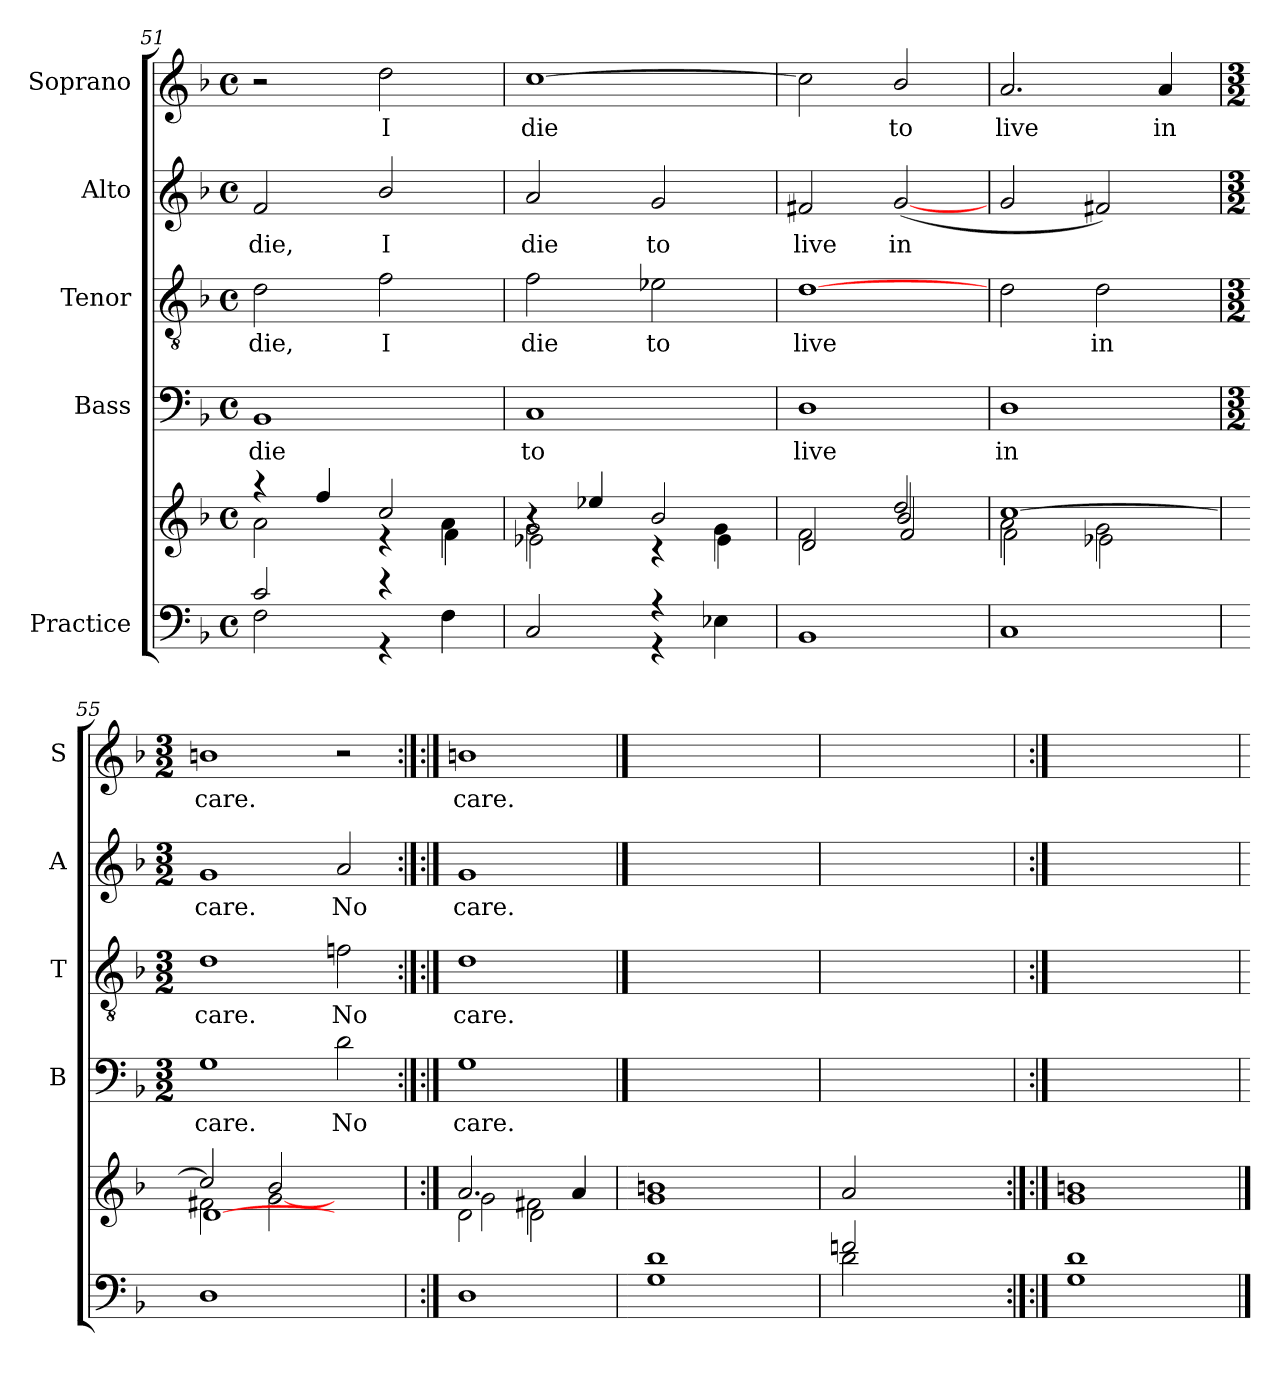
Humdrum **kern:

**kern	**kern	**kern	**text	**kern	**text	**kern	**text	**kern	**text
*part5	*part5	*part4	*part4	*part3	*part3	*part2	*part2	*part1	*part1
*staff6	*staff5	*staff4	*staff4	*staff3	*staff3	*staff2	*staff2	*staff1	*staff1
*I"Practice	*	*I"Bass	*	*I"Tenor	*	*I"Alto	*	*I"Soprano	*
*	*	*I'B	*	*I'T	*	*I'A	*	*I'S	*
!!LO:LB:g=z
*clefF4	*clefG2	*clefF4	*	*clefGv2	*	*clefG2	*	*clefG2	*
*k[b-]	*k[b-]	*k[b-]	*	*k[b-]	*	*k[b-]	*	*k[b-]	*
*F:	*F:	*F:	*	*F:	*	*F:	*	*F:	*
*M4/4	*M4/4	*M4/4	*	*M4/4	*	*M4/4	*	*M4/4	*
*met(c)	*met(c)	*met(c)	*	*met(c)	*	*met(c)	*	*met(c)	*
=51	=51	=51	=51	=51	=51	=51	=51	=51	=51
*^	*^	*	*	*	*	*	*	*	*
*	*	*	*^	*	*	*	*	*	*	*	*
!	!	!	!	!	!	!LO:LY:b	!	!LO:LY:b	!	!LO:LY:b	!	!
2c	2F	4r	2a\	2.ryy	1BB-	die	2d	die,	2f	die,	2r	.
.	.	4ff/	.	.	.	.	.	.	.	.	.	.
!	!	!	!	!	!	!	!	!LO:LY:b	!	!LO:LY:b	!	!LO:LY:b
4r	4r	2cc/	4r	.	.	.	2f	I	2b-/	I	2dd	I
4ryy	4F	.	4a\	4f\	.	.	.	.	.	.	.	.
=52	=52	=52	=52	=52	=52	=52	=52	=52	=52	=52	=52	=52
!	!	!	!	!	!	!LO:LY:b	!	!LO:LY:b	!	!LO:LY:b	!	!LO:LY:b
2ryy	2C	4r	2g\	2e-X\	1C	to	2f	die	2a	die	[1cc	die
.	.	4ee-X/	.	.	.	.	.	.	.	.	.	.
!	!	!	!	!	!	!	!	!LO:LY:b	!	!LO:LY:b	!	!
4r	4r	2b-/	4r	4ryy	.	.	2e-X	to	2g	to	.	.
4ryy	4E-X	.	4g\	4e-\	.	.	.	.	.	.	.	.
=53	=53	=53	=53	=53	=53	=53	=53	=53	=53	=53	=53	=53
!	!	!	!	!	!	!LO:LY:b	!	!LO:LY:b	!	!LO:LY:b	!	!
*v	*v	*	*	*	*	*	*	*	*	*	*	*
1BB-	2ryy	2f	2d	1D	live	[1d	live	2f#X	live	2cc]	.
!	!	!	!	!	!	!	!	!	!LO:LY:b	!	!LO:LY:b
.	2dd/	2b-/	2f	.	.	.	.	(<[2g	in	2b-/	to
=54	=54	=54	=54	=54	=54	=54	=54	=54	=54	=54	=54
!	!	!	!	!	!LO:LY:b	!	!	!	!	!	!LO:LY:b
1C	[1cc	2a\	2f\	1D	in	2d	.	2g	.	2.a	live
!	!	!	!	!	!	!	!LO:LY:b	!	!	!	!
.	.	2g\	2e-X\	.	.	2d	in	2f#X)	.	.	.
!	!	!	!	!	!	!	!	!	!	!	!LO:LY:b
.	.	.	.	.	.	.	.	.	.	4a	in
=55	=55	=55	=55	=55	=55	=55	=55	=55	=55	=55	=55
*	*	*	*	*M3/2	*	*M3/2	*	*M3/2	*	*M3/2	*
!	!	!	!	!	!LO:LY:b	!	!LO:LY:b	!	!LO:LY:b	!	!LO:LY:b
1D	2cc/]	2f#X	[1d	1G	care.	1d	care.	1g	care.	1bn	care.
.	2b-/	[2g	.	.	.	.	.	.	.	.	.
!	!	!	!	!	!LO:LY:b	!	!LO:LY:b	!	!LO:LY:b	!	!
2ryy	2ryy	2ryy	2ryy	2d	No	2fn	No	2a	No	2r	.
=56	=56	=56	=56	=56:|!	=56:|!	=56:|!	=56:|!	=56:|!	=56:|!	=56:|!	=56:|!
!	!	!	!	!	!LO:LY:b	!	!LO:LY:b	!	!LO:LY:b	!	!LO:LY:b
1D	2.a	2g\	2d\	1G	care.	1d	care.	1g	care.	1bn	care.
.	.	2f#X\	2d\	.	.	.	.	.	.	.	.
.	4a	.	.	.	.	.	.	.	.	.	.
*	*	*v	*v	*	*	*	*	*	*	*	*
=	=	=	==	==	==	==	==	==	==	==
*^	*	*	*	*	*	*	*	*	*	*
1d	1G	1bn	1g	1.ryy	.	1.ryy	.	1.ryy	.	1.ryy	.
2ryy	2ryy	2ryy	2ryy	.	.	.	.	.	.	.	.
=	=	=	=	=	=	=	=	=	=	=	=
2fn	2d	2ryy	2a	1.ryy	.	1.ryy	.	1.ryy	.	1.ryy	.
1ryy	1ryy	1ryy	1ryy	.	.	.	.	.	.	.	.
=:|!	=:|!	=:|!	=:|!	=	=	=	=	=	=	=	=
1d	1G	1bn	1g	1.ryy	.	1.ryy	.	1.ryy	.	1.ryy	.
2ryy	2ryy	2ryy	2ryy	.	.	.	.	.	.	.	.
*v	*v	*	*	*	*	*	*	*	*	*	*
*	*v	*v	*	*	*	*	*	*	*	*
==	==	=	=	=	=	=	=	=	=
*-	*-	*-	*-	*-	*-	*-	*-	*-	*-
